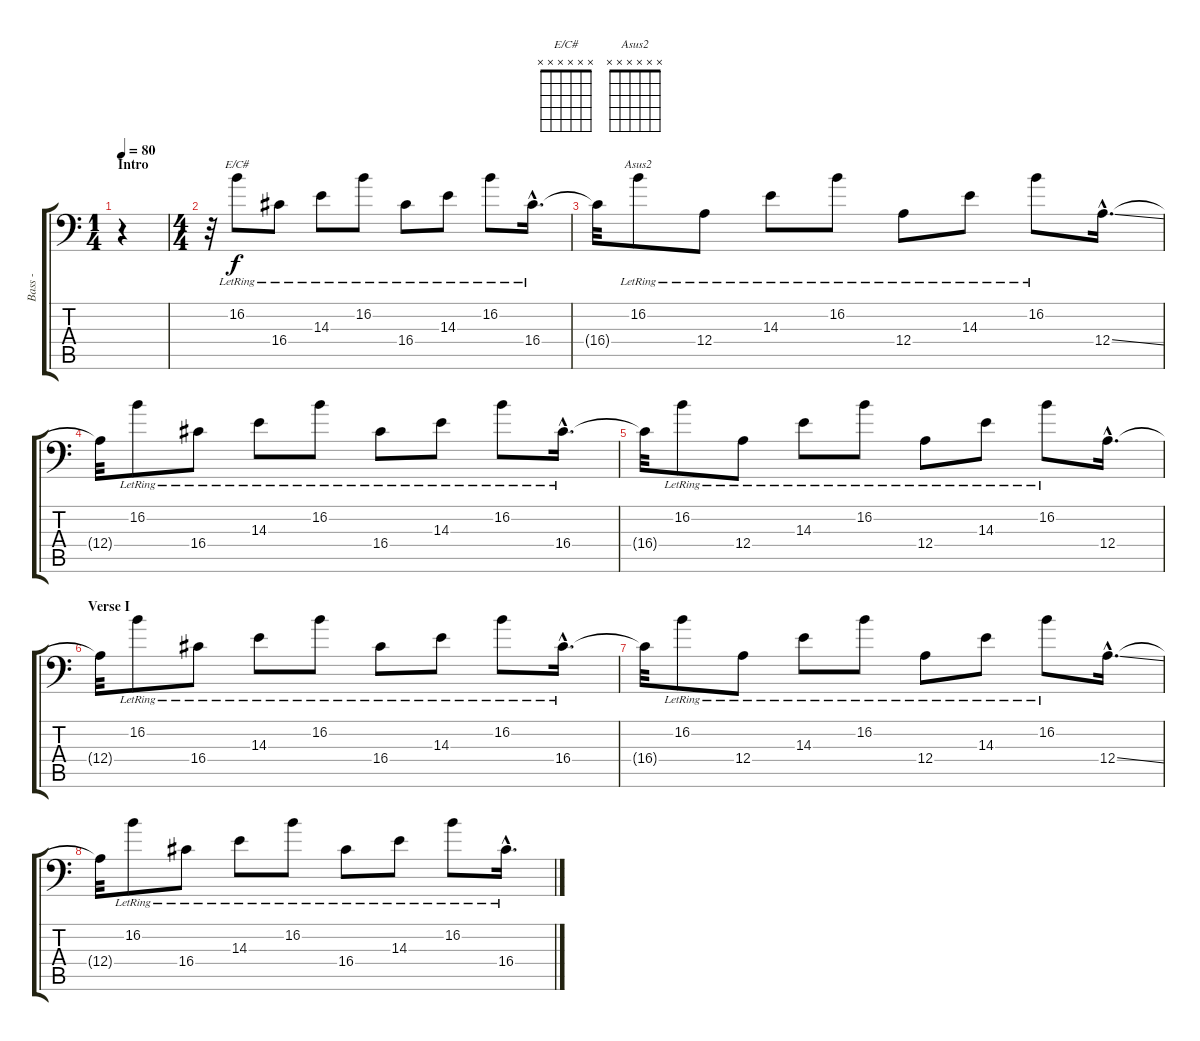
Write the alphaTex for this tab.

\track ("   Bass - FX" "   Bass - ") {instrument electricbassfinger}
\staff {score tabs}
\tuning (C3 G2 D2 A1 E1 B0) {hide}
\chord ("E/C#" x x x x x x)
\chord ("Asus2" x x x x x x)
\ts (1 4)
\section ("" "Intro")
\tempo 80
\clef f4
\ks c
r.4{dy f volume 0 balance 8 instrument electricbassfinger} |
\ts (4 4)
r.32 16.2{lr}.8{ch "E/C#" volume 8 balance 16} 16.4{lr}.8 14.3{lr}.8 16.2{lr}.8 16.4{lr}.8 14.3{lr}.8 16.2{lr}.8 16.4{hac lr}.16{d} |
16.4{t}.32 16.2{lr}.8{ch "Asus2" balance 0} 12.4{lr}.8 14.3{lr}.8 16.2{lr}.8 12.4{lr}.8 14.3{lr}.8 16.2{lr}.8 12.4{ss hac}.16{d} |
12.4{t}.32 16.2{lr}.8 16.4{lr}.8 14.3{lr}.8 16.2{lr}.8 16.4{lr}.8 14.3{lr}.8 16.2{lr}.8 16.4{hac lr}.16{d} |
16.4{t}.32 16.2{lr}.8{balance 16} 12.4{lr}.8 14.3{lr}.8 16.2{lr}.8 12.4{lr}.8 14.3{lr}.8 16.2{lr}.8 12.4{hac}.16{d} |
\section ("" "Verse I")
12.4{t}.32 16.2{lr}.8 16.4{lr}.8 14.3{lr}.8 16.2{lr}.8 16.4{lr}.8 14.3{lr}.8 16.2{lr}.8 16.4{hac lr}.16{d} |
16.4{t}.32 16.2{lr}.8{balance 0} 12.4{lr}.8 14.3{lr}.8 16.2{lr}.8 12.4{lr}.8 14.3{lr}.8 16.2{lr}.8 12.4{ss hac}.16{d} |
12.4{t}.32 16.2{lr}.8 16.4{lr}.8 14.3{lr}.8 16.2{lr}.8 16.4{lr}.8 14.3{lr}.8 16.2{lr}.8 16.4{hac lr}.16{d}
